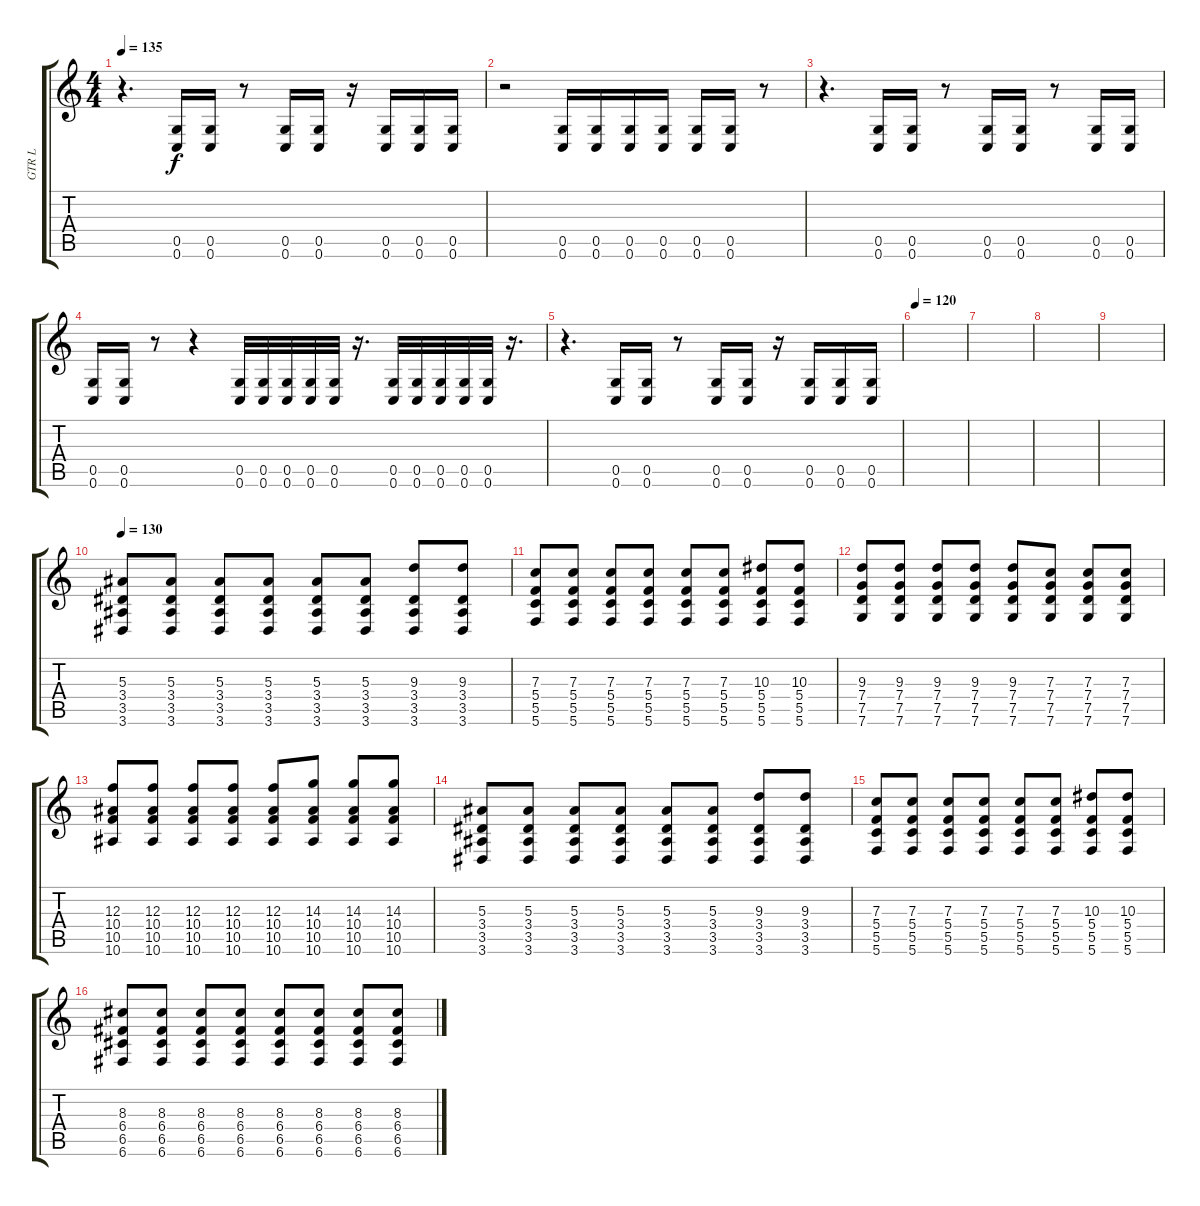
\track ("GTR L" "GTR L") {instrument distortionguitar}
\staff {score tabs}
\tuning (D4 A3 F3 C3 G2 C2) {hide}
\ts (4 4)
\tempo 135
\clef g2
\ks c
r.4{d dy f} (0.5 0.6).16 (0.5 0.6).16 r.8 (0.5 0.6).16 (0.5 0.6).16 r.16 (0.5 0.6).16 (0.5 0.6).16 (0.5 0.6).16 |
r.2 (0.5 0.6).16 (0.5 0.6).16 (0.5 0.6).16 (0.5 0.6).16 (0.5 0.6).16 (0.5 0.6).16 r.8 |
r.4{d} (0.5 0.6).16 (0.5 0.6).16 r.8 (0.5 0.6).16 (0.5 0.6).16 r.8 (0.5 0.6).16 (0.5 0.6).16 |
(0.5 0.6).16 (0.5 0.6).16 r.8 r.4 (0.5 0.6).32 (0.5 0.6).32 (0.5 0.6).32 (0.5 0.6).32 (0.5 0.6).32 r.16{d} (0.5 0.6).32 (0.5 0.6).32 (0.5 0.6).32 (0.5 0.6).32 (0.5 0.6).32 r.16{d} |
r.4{d} (0.5 0.6).16 (0.5 0.6).16 r.8 (0.5 0.6).16 (0.5 0.6).16 r.16 (0.5 0.6).16 (0.5 0.6).16 (0.5 0.6).16 |
\tempo 120
|
|
|
|
\tempo 130
(5.3 3.4 3.5 3.6).8 (5.3 3.4 3.5 3.6).8 (5.3 3.4 3.5 3.6).8 (5.3 3.4 3.5 3.6).8 (5.3 3.4 3.5 3.6).8 (5.3 3.4 3.5 3.6).8 (9.3 3.4 3.5 3.6).8 (9.3 3.4 3.5 3.6).8 |
(7.3 5.4 5.5 5.6).8 (7.3 5.4 5.5 5.6).8 (7.3 5.4 5.5 5.6).8 (7.3 5.4 5.5 5.6).8 (7.3 5.4 5.5 5.6).8 (7.3 5.4 5.5 5.6).8 (10.3 5.4 5.5 5.6).8 (10.3 5.4 5.5 5.6).8 |
(9.3 7.4 7.5 7.6).8 (9.3 7.4 7.5 7.6).8 (9.3 7.4 7.5 7.6).8 (9.3 7.4 7.5 7.6).8 (9.3 7.4 7.5 7.6).8 (7.3 7.4 7.5 7.6).8 (7.3 7.4 7.5 7.6).8 (7.3 7.4 7.5 7.6).8 |
(12.3 10.4 10.5 10.6).8 (12.3 10.4 10.5 10.6).8 (12.3 10.4 10.5 10.6).8 (12.3 10.4 10.5 10.6).8 (12.3 10.4 10.5 10.6).8 (14.3 10.4 10.5 10.6).8 (14.3 10.4 10.5 10.6).8 (14.3 10.4 10.5 10.6).8 |
(5.3 3.4 3.5 3.6).8 (5.3 3.4 3.5 3.6).8 (5.3 3.4 3.5 3.6).8 (5.3 3.4 3.5 3.6).8 (5.3 3.4 3.5 3.6).8 (5.3 3.4 3.5 3.6).8 (9.3 3.4 3.5 3.6).8 (9.3 3.4 3.5 3.6).8 |
(7.3 5.4 5.5 5.6).8 (7.3 5.4 5.5 5.6).8 (7.3 5.4 5.5 5.6).8 (7.3 5.4 5.5 5.6).8 (7.3 5.4 5.5 5.6).8 (7.3 5.4 5.5 5.6).8 (10.3 5.4 5.5 5.6).8 (10.3 5.4 5.5 5.6).8 |
(8.3 6.4 6.5 6.6).8 (8.3 6.4 6.5 6.6).8 (8.3 6.4 6.5 6.6).8 (8.3 6.4 6.5 6.6).8 (8.3 6.4 6.5 6.6).8 (8.3 6.4 6.5 6.6).8 (8.3 6.4 6.5 6.6).8 (8.3 6.4 6.5 6.6).8
